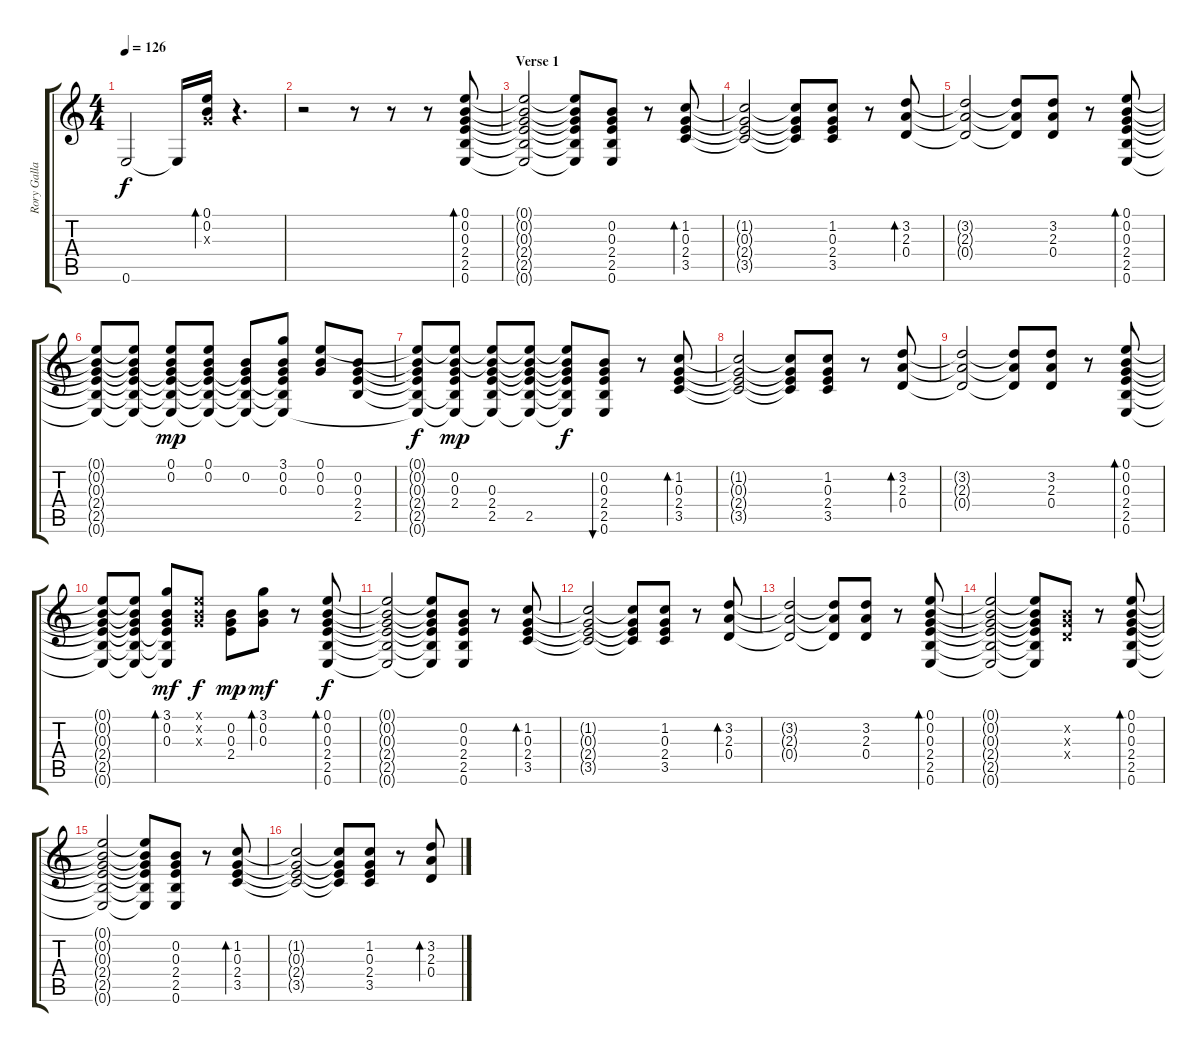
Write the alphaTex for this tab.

\track ("Rory Gallagher" "Rory Galla") {instrument overdrivenguitar}
\staff {score tabs}
\tuning (E4 B3 G3 D3 A2 E2) {hide}
\ts (4 4)
\tempo 126
\clef g2
\ks c
0.6.2{dy f instrument overdrivenguitar} 0.6{t}.16 (0.1 0.2 0.3{x}).16{bd 60} r.4{d} |
r.2 r.8 r.8 r.8 (0.1 0.2 0.3 2.4 2.5 0.6).8{bd 60} |
\section ("" "Verse 1")
(0.1{t} 0.2{t} 0.3{t} 2.4{t} 2.5{t} 0.6{t}).2 (0.1{t} 0.2{t} 0.3{t} 2.4{t} 2.5{t} 0.6{t}).8 (0.2 0.3 2.4 2.5 0.6).8 r.8 (1.2 0.3 2.4 3.5).8{bd 60} |
(1.2{t} 0.3{t} 2.4{t} 3.5{t}).2 (1.2{t} 0.3{t} 2.4{t} 3.5{t}).8 (1.2 0.3 2.4 3.5).8 r.8 (3.2 2.3 0.4).8{bd 60} |
(3.2{t} 2.3{t} 0.4{t}).2 (3.2{t} 2.3{t} 0.4{t}).8 (3.2 2.3 0.4).8 r.8 (0.1 0.2 0.3 2.4 2.5 0.6).8{bd 60} |
(0.1{t} 0.2{t} 0.3{t} 2.4{t} 2.5{t} 0.6{t}).8 (0.1{t} 0.2{t} 0.3{t} 2.4{t} 2.5{t} 0.6{t}).8 (0.1 0.2 0.3{t} 2.4{t} 2.5{t} 0.6{t}).8{dy mp} (0.1 0.2 0.3{t} 2.4{t} 2.5{t} 0.6{t}).8 (0.2 0.3{t} 2.4{t} 2.5{t} 0.6{t}).8 (3.1 0.2 0.3 2.4{t} 2.5{t} 0.6{t}).8 (0.1 0.2 0.3).8 (0.2 0.3 2.4 2.5).8 |
(0.1{t} 0.2{t} 0.3{t} 2.4{t} 2.5{t} 0.6{t}).8{dy f} (0.1{t} 0.2 0.3 2.4 2.5{t} 0.6{t}).8{dy mp} (0.1{t} 0.2{t} 0.3 2.4 2.5 0.6{t}).8 (0.1{t} 0.2{t} 0.3{t} 2.4{t} 2.5 0.6{t}).8 (0.1{t} 0.2{t} 0.3{t} 2.4{t} 2.5{t} 0.6{t}).8{dy f} (0.2 0.3 2.4 2.5 0.6).8{bu 120} r.8 (1.2 0.3 2.4 3.5).8{bd 60} |
(1.2{t} 0.3{t} 2.4{t} 3.5{t}).2 (1.2{t} 0.3{t} 2.4{t} 3.5{t}).8 (1.2 0.3 2.4 3.5).8 r.8 (3.2 2.3 0.4).8{bd 60} |
(3.2{t} 2.3{t} 0.4{t}).2 (3.2{t} 2.3{t} 0.4{t}).8 (3.2 2.3 0.4).8 r.8 (0.1 0.2 0.3 2.4 2.5 0.6).8{bd 60} |
(0.1{t} 0.2{t} 0.3{t} 2.4{t} 2.5{t} 0.6{t}).8 (0.1{t} 0.2{t} 0.3{t} 2.4{t} 2.5{t} 0.6{t}).8 (3.1 0.2 0.3 2.4{t} 2.5{t} 0.6{t}).8{bd 60 dy mf} (0.1{x} 0.2{x} 0.3{x}).8{dy f} (0.2 0.3 2.4).8{dy mp} (3.1 0.2 0.3).8{bd 60 dy mf} r.8 (0.1 0.2 0.3 2.4 2.5 0.6).8{bd 60 dy f} |
(0.1{t} 0.2{t} 0.3{t} 2.4{t} 2.5{t} 0.6{t}).2 (0.1{t} 0.2{t} 0.3{t} 2.4{t} 2.5{t} 0.6{t}).8 (0.2 0.3 2.4 2.5 0.6).8 r.8 (1.2 0.3 2.4 3.5).8{bd 60} |
(1.2{t} 0.3{t} 2.4{t} 3.5{t}).2 (1.2{t} 0.3{t} 2.4{t} 3.5{t}).8 (1.2 0.3 2.4 3.5).8 r.8 (3.2 2.3 0.4).8{bd 60} |
(3.2{t} 2.3{t} 0.4{t}).2 (3.2{t} 2.3{t} 0.4{t}).8 (3.2 2.3 0.4).8 r.8 (0.1 0.2 0.3 2.4 2.5 0.6).8{bd 60} |
(0.1{t} 0.2{t} 0.3{t} 2.4{t} 2.5{t} 0.6{t}).2 (0.1{t} 0.2{t} 0.3{t} 2.4{t} 2.5{t} 0.6{t}).8 (0.2{x} 0.3{x} 0.4{x}).8 r.8 (0.1 0.2 0.3 2.4 2.5 0.6).8{bd 60} |
(0.1{t} 0.2{t} 0.3{t} 2.4{t} 2.5{t} 0.6{t}).2 (0.1{t} 0.2{t} 0.3{t} 2.4{t} 2.5{t} 0.6{t}).8 (0.2 0.3 2.4 2.5 0.6).8 r.8 (1.2 0.3 2.4 3.5).8{bd 60} |
(1.2{t} 0.3{t} 2.4{t} 3.5{t}).2 (1.2{t} 0.3{t} 2.4{t} 3.5{t}).8 (1.2 0.3 2.4 3.5).8 r.8 (3.2 2.3 0.4).8{bd 60}
